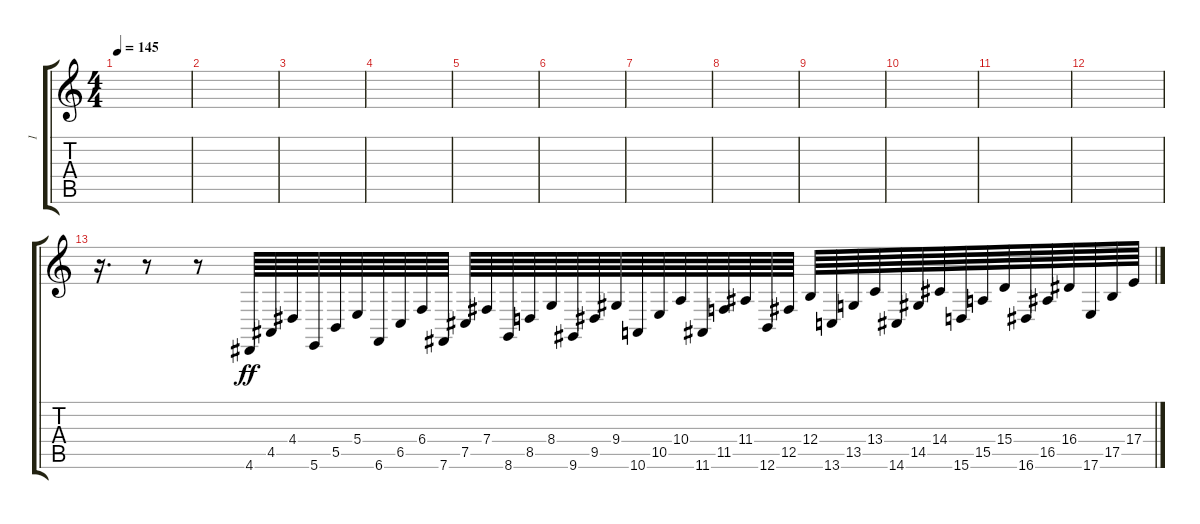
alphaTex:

\track ("1" "1") {instrument guitarfretnoise}
\staff {score tabs}
\tuning (Db4 Ab3 E3 B2 Gb2 B1) {hide}
\ts (4 4)
\tempo 145
\clef g2
\ks c
|
|
|
|
|
|
|
|
|
|
|
|
r.16{d} r.8 r.8 4.6.64{dy ff} 4.5.64 4.4.64 5.6.64 5.5.64 5.4.64 6.6.64 6.5.64 6.4.64 7.6.64 7.5.64 7.4.64 8.6.64 8.5.64 8.4.64 9.6.64 9.5.64 9.4.64 10.6.64 10.5.64 10.4.64 11.6.64 11.5.64 11.4.64 12.6.64 12.5.64 12.4.64 13.6.64 13.5.64 13.4.64 14.6.64 14.5.64 14.4.64 15.6.64 15.5.64 15.4.64 16.6.64 16.5.64 16.4.64 17.6.64 17.5.64 17.4.64
